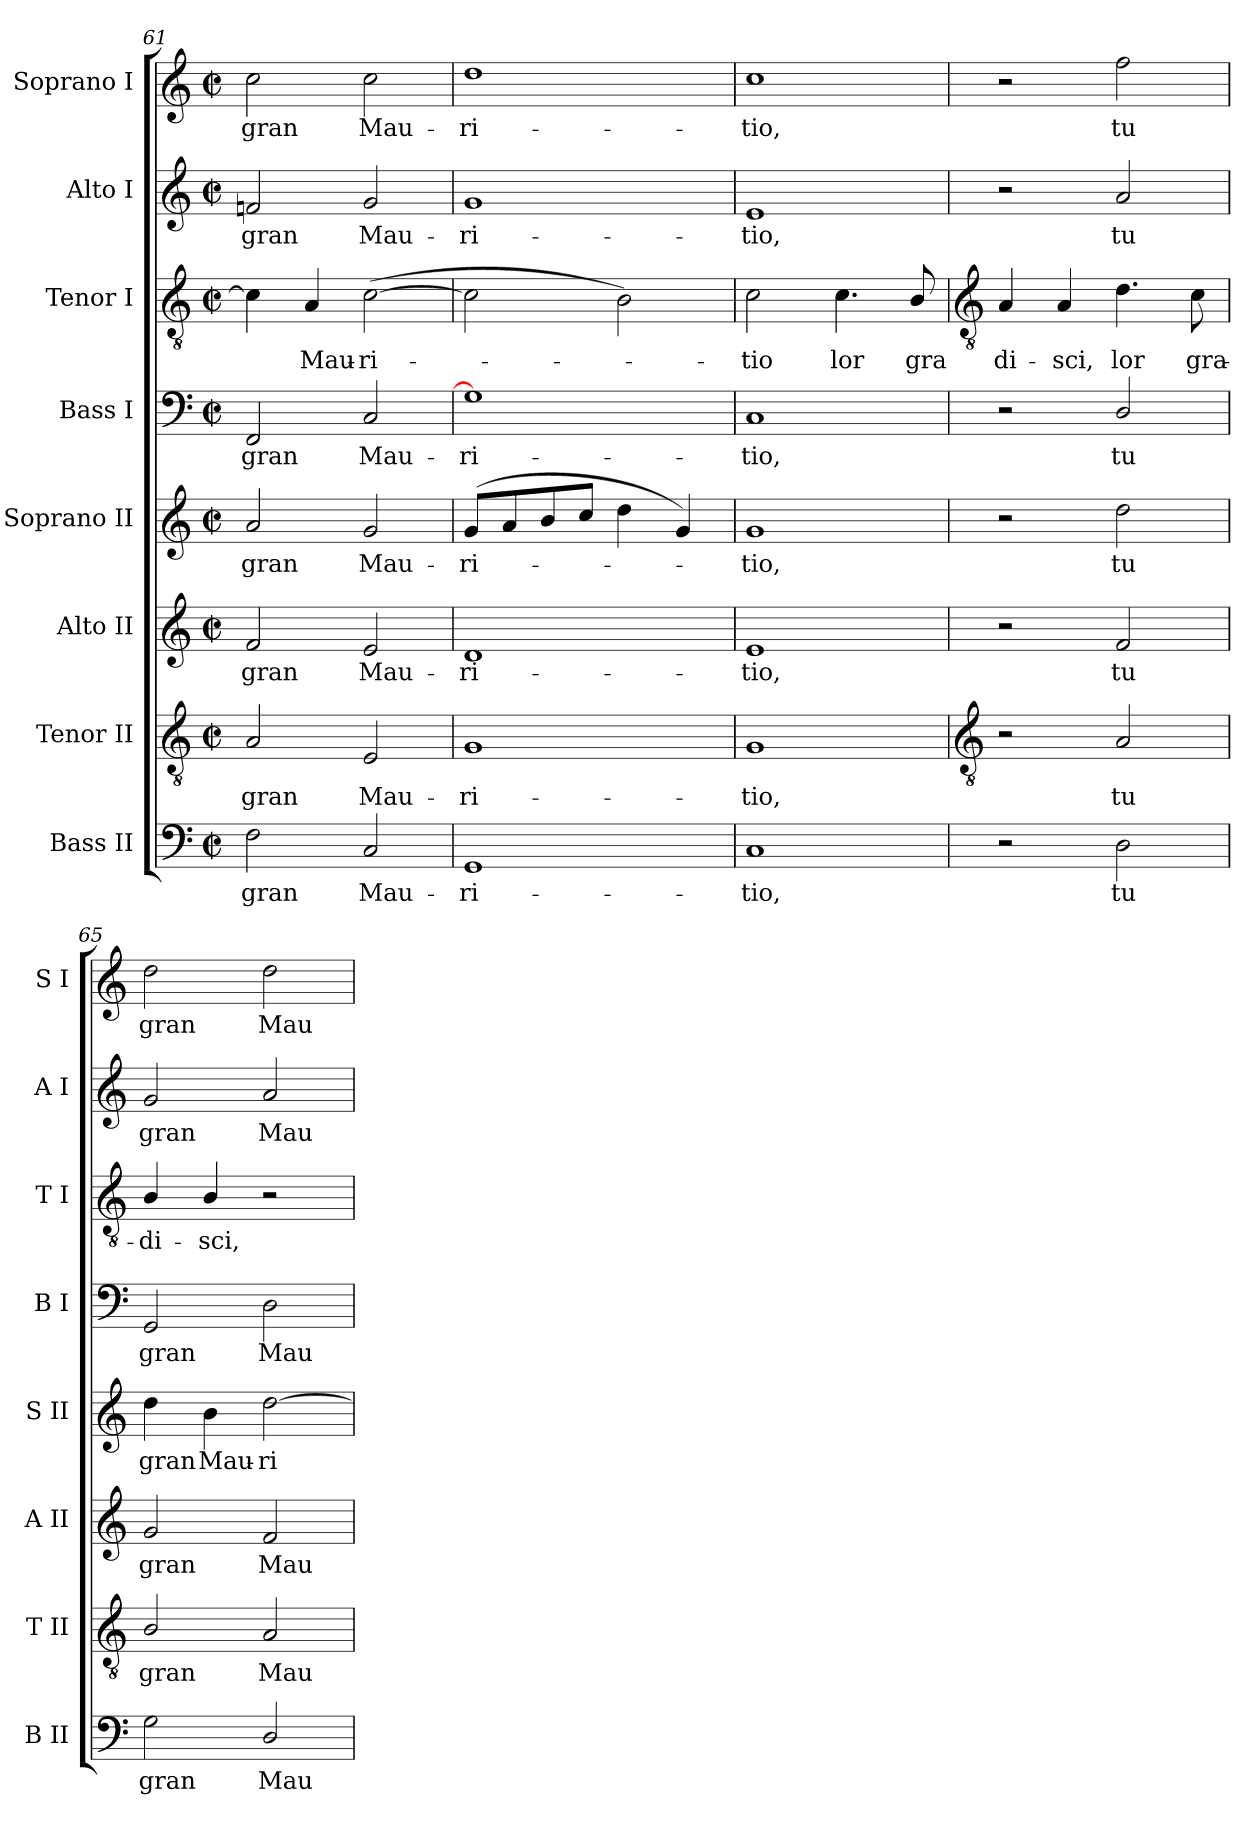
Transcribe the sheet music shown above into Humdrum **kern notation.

**kern	**text	**kern	**text	**kern	**text	**kern	**text	**kern	**text	**kern	**text	**kern	**text	**kern	**text
*part8	*part8	*part7	*part7	*part6	*part6	*part5	*part5	*part4	*part4	*part3	*part3	*part2	*part2	*part1	*part1
*staff8	*staff8	*staff7	*staff7	*staff6	*staff6	*staff5	*staff5	*staff4	*staff4	*staff3	*staff3	*staff2	*staff2	*staff1	*staff1
*I"Bass II	*	*I"Tenor II	*	*I"Alto II	*	*I"Soprano II	*	*I"Bass I	*	*I"Tenor I	*	*I"Alto I	*	*I"Soprano I	*
*I'B II	*	*I'T II	*	*I'A II	*	*I'S II	*	*I'B I	*	*I'T I	*	*I'A I	*	*I'S I	*
*clefF4	*	*clefGv2	*	*clefG2	*	*clefG2	*	*clefF4	*	*clefGv2	*	*clefG2	*	*clefG2	*
*k[]	*	*k[]	*	*k[]	*	*k[]	*	*k[]	*	*k[]	*	*k[]	*	*k[]	*
*C:	*	*C:	*	*C:	*	*C:	*	*C:	*	*C:	*	*C:	*	*C:	*
*M2/2	*	*M2/2	*	*M2/2	*	*M2/2	*	*M2/2	*	*M2/2	*	*M2/2	*	*M2/2	*
*met(c|)	*	*met(c|)	*	*met(c|)	*	*met(c|)	*	*met(c|)	*	*met(c|)	*	*met(c|)	*	*met(c|)	*
=61	=61	=61	=61	=61	=61	=61	=61	=61	=61	=61	=61	=61	=61	=61	=61
!	!LO:LY:b	!	!LO:LY:b	!	!LO:LY:b	!	!LO:LY:b	!	!LO:LY:b	!	!	!	!LO:LY:b	!	!LO:LY:b
2F	gran	2A	gran	2f	gran	2a	gran	2FF	gran	4c]	.	2fn	gran	2cc	gran
!	!	!	!	!	!	!	!	!	!	!	!LO:LY:b	!	!	!	!
.	.	.	.	.	.	.	.	.	.	4A	Mau-	.	.	.	.
!	!LO:LY:b	!	!LO:LY:b	!	!LO:LY:b	!	!LO:LY:b	!	!LO:LY:b	!	!LO:LY:b	!	!LO:LY:b	!	!LO:LY:b
2C	Mau-	2E	Mau-	2e	Mau-	2g	Mau-	2C	Mau-	(>[2c	-ri-	2g	Mau-	2cc	Mau-
=62	=62	=62	=62	=62	=62	=62	=62	=62	=62	=62	=62	=62	=62	=62	=62
!	!LO:LY:b	!	!LO:LY:b	!	!LO:LY:b	!	!LO:LY:b	!	!LO:LY:b	!	!	!	!LO:LY:b	!	!LO:LY:b
1GG	-ri-	1G	-ri-	1d	-ri-	(<8gL	-ri-	1G]	-ri-	2c]	.	1g	-ri-	1dd	-ri-
.	.	.	.	.	.	8a	.	.	.	.	.	.	.	.	.
.	.	.	.	.	.	8b	.	.	.	.	.	.	.	.	.
.	.	.	.	.	.	8ccJ	.	.	.	.	.	.	.	.	.
.	.	.	.	.	.	4dd	.	.	.	2B)	.	.	.	.	.
.	.	.	.	.	.	4g)	.	.	.	.	.	.	.	.	.
=63	=63	=63	=63	=63	=63	=63	=63	=63	=63	=63	=63	=63	=63	=63	=63
!	!LO:LY:b	!	!LO:LY:b	!	!LO:LY:b	!	!LO:LY:b	!	!LO:LY:b	!	!LO:LY:b	!	!LO:LY:b	!	!LO:LY:b
1C	-tio,	1G	-tio,	1e	-tio,	1g	tio,	1C	-tio,	2c	tio	1e	-tio,	1cc	-tio,
!	!	!	!	!	!	!	!	!	!	!	!LO:LY:b	!	!	!	!
.	.	.	.	.	.	.	.	.	.	4.c	lor	.	.	.	.
!	!	!	!	!	!	!	!	!	!	!	!LO:LY:b	!	!	!	!
.	.	.	.	.	.	.	.	.	.	8B/	gra	.	.	.	.
!!LO:LB:g=z
=64	=64	=64	=64	=64	=64	=64	=64	=64	=64	=64	=64	=64	=64	=64	=64
*	*	*clefGv2	*	*	*	*	*	*	*	*clefGv2	*	*	*	*	*
!	!	!	!	!	!	!	!	!	!	!	!LO:LY:b	!	!	!	!
2r	.	2r	.	2r	.	2r	.	2r	.	4A	di-	2r	.	2r	.
!	!	!	!	!	!	!	!	!	!	!	!LO:LY:b	!	!	!	!
.	.	.	.	.	.	.	.	.	.	4A	-sci,	.	.	.	.
!	!LO:LY:b	!	!LO:LY:b	!	!LO:LY:b	!	!LO:LY:b	!	!LO:LY:b	!	!LO:LY:b	!	!LO:LY:b	!	!LO:LY:b
2D	tu	2A	tu	2f	tu	2dd	tu	2D/	tu	4.d	lor	2a	tu	2ff	tu
!	!	!	!	!	!	!	!	!	!	!	!LO:LY:b	!	!	!	!
.	.	.	.	.	.	.	.	.	.	8c	gra-	.	.	.	.
=65	=65	=65	=65	=65	=65	=65	=65	=65	=65	=65	=65	=65	=65	=65	=65
!	!LO:LY:b	!	!LO:LY:b	!	!LO:LY:b	!	!LO:LY:b	!	!LO:LY:b	!	!LO:LY:b	!	!LO:LY:b	!	!LO:LY:b
2G	gran	2B/	gran	2g	gran	4dd	gran	2GG	gran	4B/	-di-	2g	gran	2dd	gran
!	!	!	!	!	!	!	!LO:LY:b	!	!	!	!LO:LY:b	!	!	!	!
.	.	.	.	.	.	4b	Mau-	.	.	4B/	-sci,	.	.	.	.
!	!LO:LY:b	!	!LO:LY:b	!	!LO:LY:b	!	!LO:LY:b	!	!LO:LY:b	!	!	!	!LO:LY:b	!	!LO:LY:b
2D/	Mau-	2A	Mau-	2f	Mau-	[2dd	-ri-	2D	Mau-	2r	.	2a	Mau-	2dd	Mau-
=	=	=	=	=	=	=	=	=	=	=	=	=	=	=	=
*-	*-	*-	*-	*-	*-	*-	*-	*-	*-	*-	*-	*-	*-	*-	*-
